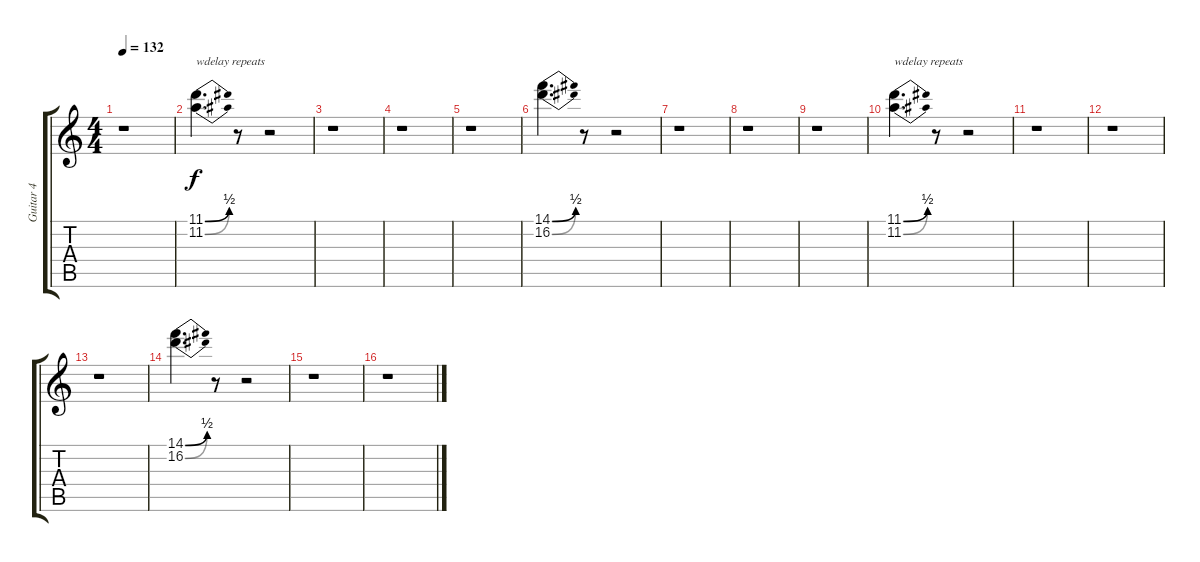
\track ("Guitar 4" "Guitar 4") {instrument distortionguitar}
\staff {score tabs}
\tuning (Eb4 Bb3 Gb3 Db3 Ab2 Eb2) {hide}
\ts (4 4)
\tempo 132
\clef g2
\ks c
r.1{dy f} |
(11.1{be (bend 0 0 60 2)} 11.2{be (bend 0 0 60 2)}).4{d txt "wdelay repeats"} r.8 r.2 |
r.1 |
r.1 |
r.1 |
(14.1{be (bend 0 0 60 2)} 16.2{be (bend 0 0 60 2)}).4{d} r.8 r.2 |
r.1 |
r.1 |
r.1 |
(11.1{be (bend 0 0 60 2)} 11.2{be (bend 0 0 60 2)}).4{d txt "wdelay repeats"} r.8 r.2 |
r.1 |
r.1 |
r.1 |
(14.1{be (bend 0 0 60 2)} 16.2{be (bend 0 0 60 2)}).4{d} r.8 r.2 |
r.1 |
r.1
